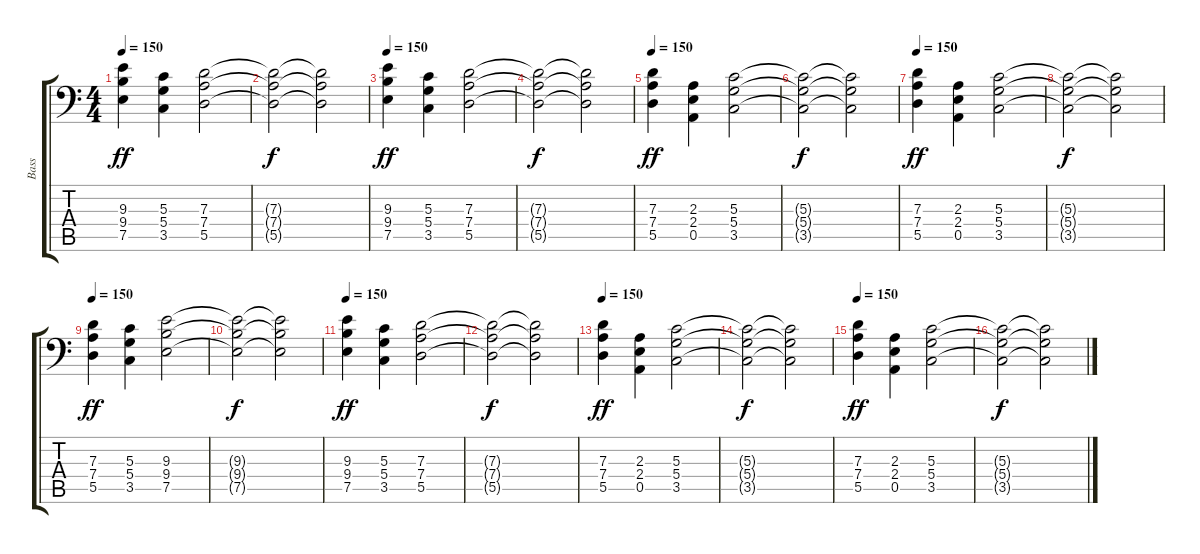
\track ("Bass" "Bass") {instrument electricbassfinger}
\staff {score tabs}
\tuning (E3 B2 G2 D2 A1 E1) {hide}
\ts (4 4)
\tempo 150
\clef f4
\ks c
(9.3 9.4 7.5).4{dy ff} (5.3 5.4 3.5).4 (7.3 7.4 5.5).2 |
(7.3{t} 7.4{t} 5.5{t}).2{dy f} (7.3{t} 7.4{t} 5.5{t}).2 |
\tempo 150
(9.3 9.4 7.5).4{dy ff} (5.3 5.4 3.5).4 (7.3 7.4 5.5).2 |
(7.3{t} 7.4{t} 5.5{t}).2{dy f} (7.3{t} 7.4{t} 5.5{t}).2 |
\tempo 150
(7.3 7.4 5.5).4{dy ff} (2.3 2.4 0.5).4 (5.3 5.4 3.5).2 |
(5.3{t} 5.4{t} 3.5{t}).2{dy f} (5.3{t} 5.4{t} 3.5{t}).2 |
\tempo 150
(7.3 7.4 5.5).4{dy ff} (2.3 2.4 0.5).4 (5.3 5.4 3.5).2 |
(5.3{t} 5.4{t} 3.5{t}).2{dy f} (5.3{t} 5.4{t} 3.5{t}).2 |
\tempo 150
(7.3 7.4 5.5).4{dy ff} (5.3 5.4 3.5).4 (9.3 9.4 7.5).2 |
(9.3{t} 9.4{t} 7.5{t}).2{dy f} (9.3{t} 9.4{t} 7.5{t}).2 |
\tempo 150
(9.3 9.4 7.5).4{dy ff} (5.3 5.4 3.5).4 (7.3 7.4 5.5).2 |
(7.3{t} 7.4{t} 5.5{t}).2{dy f} (7.3{t} 7.4{t} 5.5{t}).2 |
\tempo 150
(7.3 7.4 5.5).4{dy ff} (2.3 2.4 0.5).4 (5.3 5.4 3.5).2 |
(5.3{t} 5.4{t} 3.5{t}).2{dy f} (5.3{t} 5.4{t} 3.5{t}).2 |
\tempo 150
(7.3 7.4 5.5).4{dy ff} (2.3 2.4 0.5).4 (5.3 5.4 3.5).2 |
(5.3{t} 5.4{t} 3.5{t}).2{dy f} (5.3{t} 5.4{t} 3.5{t}).2
